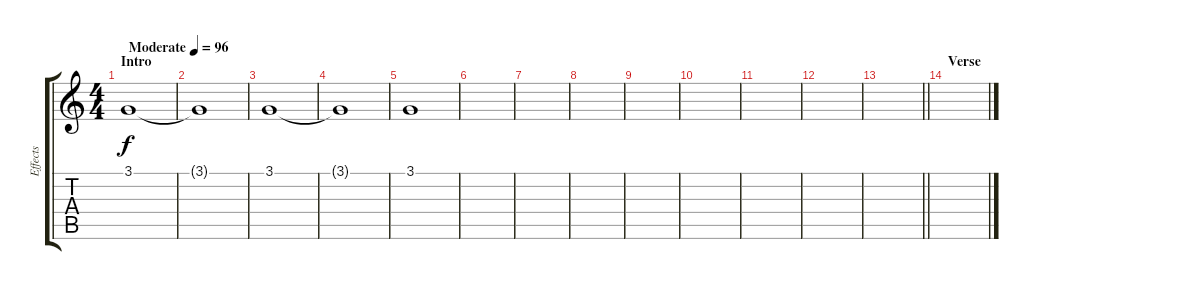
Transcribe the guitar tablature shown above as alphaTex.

\track ("Effects" "Effects") {instrument seashore}
\staff {score tabs}
\tuning (E4 B3 G3 D3 A2 E2) {hide}
\ts (4 4)
\section ("" "Intro")
\tempo (96 "Moderate")
\clef g2
\ks c
3.1.1{dy f instrument seashore} |
3.1{t}.1 |
3.1.1 |
3.1{t}.1 |
3.1.1 |
|
|
|
|
|
|
|
\barLineRight lightlight
|
\section ("" "Verse")
